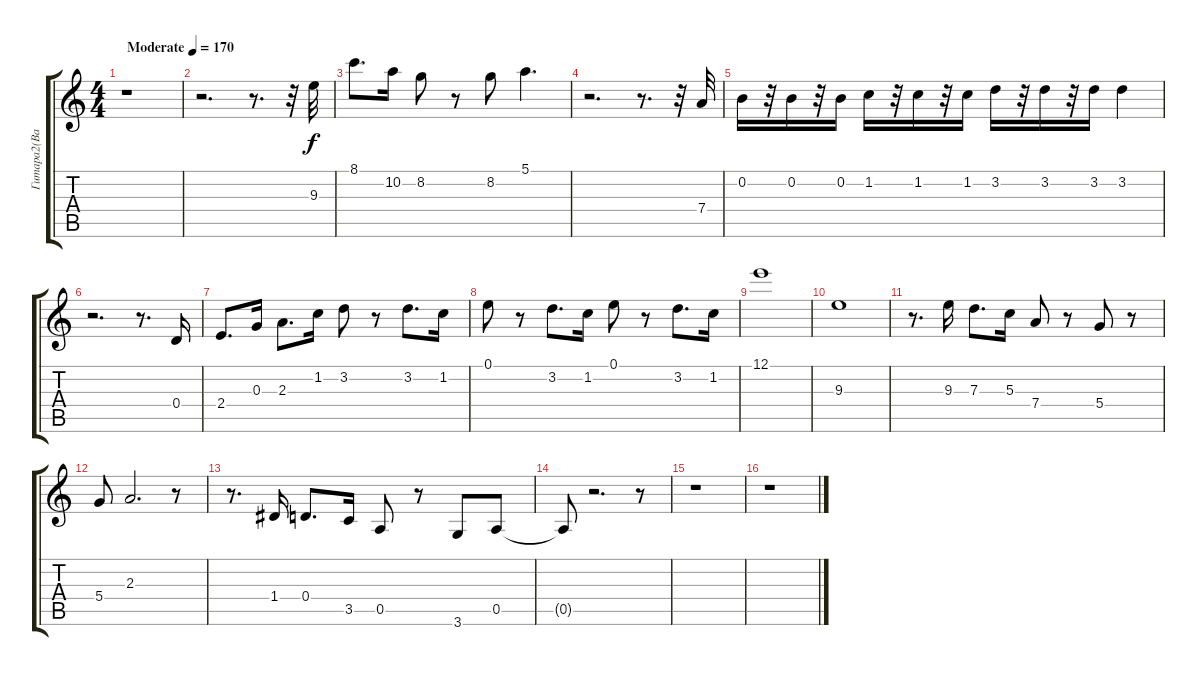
\track ("Гитара2(Вадим)" "Гитара2(Ва") {instrument distortionguitar}
\staff {score tabs}
\tuning (E4 B3 G3 D3 A2 E2) {hide}
\ts (4 4)
\tempo (170 "Moderate")
\clef g2
\ks c
r.1{dy f instrument distortionguitar} |
r.2{d} r.8{d} r.32 9.3.32 |
8.1.8{d} 10.2.16 8.2.8 r.8 8.2.8 5.1.4{d} |
r.2{d} r.8{d} r.32 7.4.32 |
0.2.16 r.32 0.2.16 r.32 0.2.16 1.2.16 r.32 1.2.16 r.32 1.2.16 3.2.16 r.32 3.2.16 r.32 3.2.16 3.2.4 |
r.2{d} r.8{d} 0.4.16 |
2.4.8{d} 0.3.16 2.3.8{d} 1.2.16 3.2.8 r.8 3.2.8{d} 1.2.16 |
0.1.8 r.8 3.2.8{d} 1.2.16 0.1.8 r.8 3.2.8{d} 1.2.16 |
12.1.1 |
9.3.1 |
r.8{d} 9.3.16 7.3.8{d} 5.3.16 7.4.8 r.8 5.4.8 r.8 |
5.4.8 2.3.2{d} r.8 |
r.8{d} 1.4.16 0.4.8{d} 3.5.16 0.5.8 r.8 3.6.8 0.5.8 |
0.5{t}.8 r.2{d} r.8 |
r.1 |
r.1
